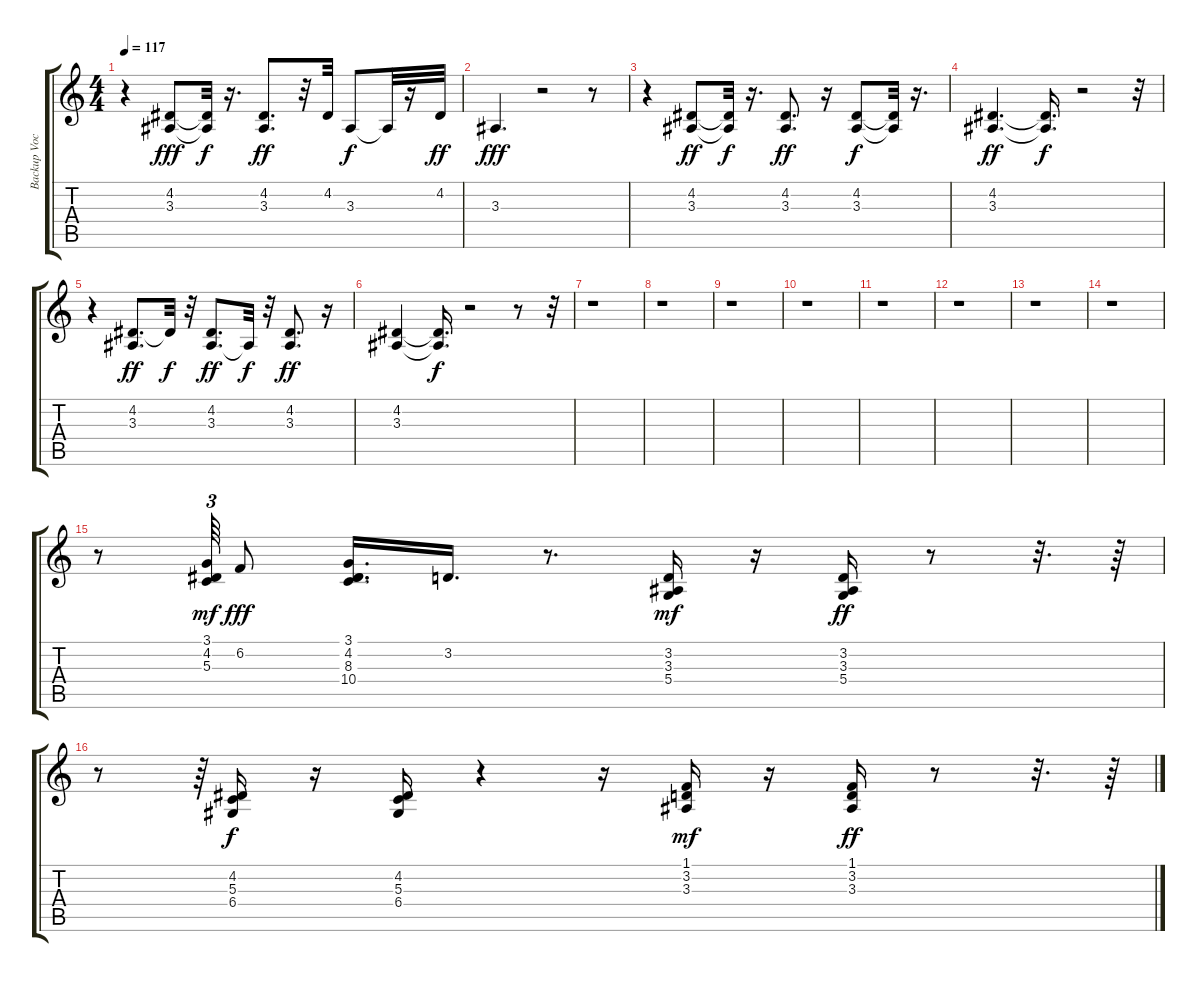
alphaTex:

\track ("Backup Vocal" "Backup Voc") {instrument voiceoohs}
\staff {score tabs}
\tuning (E4 B3 G3 D3 A2 E2) {hide}
\ts (4 4)
\tempo 117
\clef g2
\ks c
r.4{dy f} (4.2 3.3).8{dy fff} (4.2{t} 3.3{t}).32{dy f} r.16{d} (4.2 3.3).8{d dy ff} r.32 4.2.32 3.3.8{dy f} 3.3{t}.32 r.16 4.2.32{dy ff} |
3.3.4{d dy fff} r.2 r.8 |
r.4 (4.2 3.3).8{dy ff} (4.2{t} 3.3{t}).32{dy f} r.16{d} (4.2 3.3).8{d dy ff} r.16 (4.2 3.3).8{dy f} (4.2{t} 3.3{t}).32 r.16{d} |
(4.2 3.3).4{d dy ff} (4.2{t} 3.3{t}).16{d dy f} r.2 r.32 |
r.4 (4.2 3.3).8{d dy ff} 4.2{t}.32{dy f} r.32 (4.2 3.3).8{d dy ff} 3.3{t}.32{dy f} r.32 (4.2 3.3).8{d dy ff} r.16 |
(4.2 3.3).4 (4.2{t} 3.3{t}).16{d dy f} r.2 r.8 r.32 |
r.1 |
r.1 |
r.1 |
r.1 |
r.1 |
r.1 |
r.1 |
r.1 |
r.8 (3.1 4.2 5.3).64{tu (3 2) dy mf} 6.2.8{dy fff} (3.1 4.2 8.3 10.4).16{d} 3.2.16{d} r.8{d} (3.2 3.3 5.4).16{dy mf} r.16 (3.2 3.3 5.4).16{dy ff} r.8 r.32{d} r.64 |
r.8 r.64{tu (3 2)} (4.2 5.3 6.4).16{dy f} r.16 (4.2 5.3 6.4).16 r.4 r.16 (1.1 3.2 3.3).16{dy mf} r.16 (1.1 3.2 3.3).16{dy ff} r.8 r.32{d} r.64
